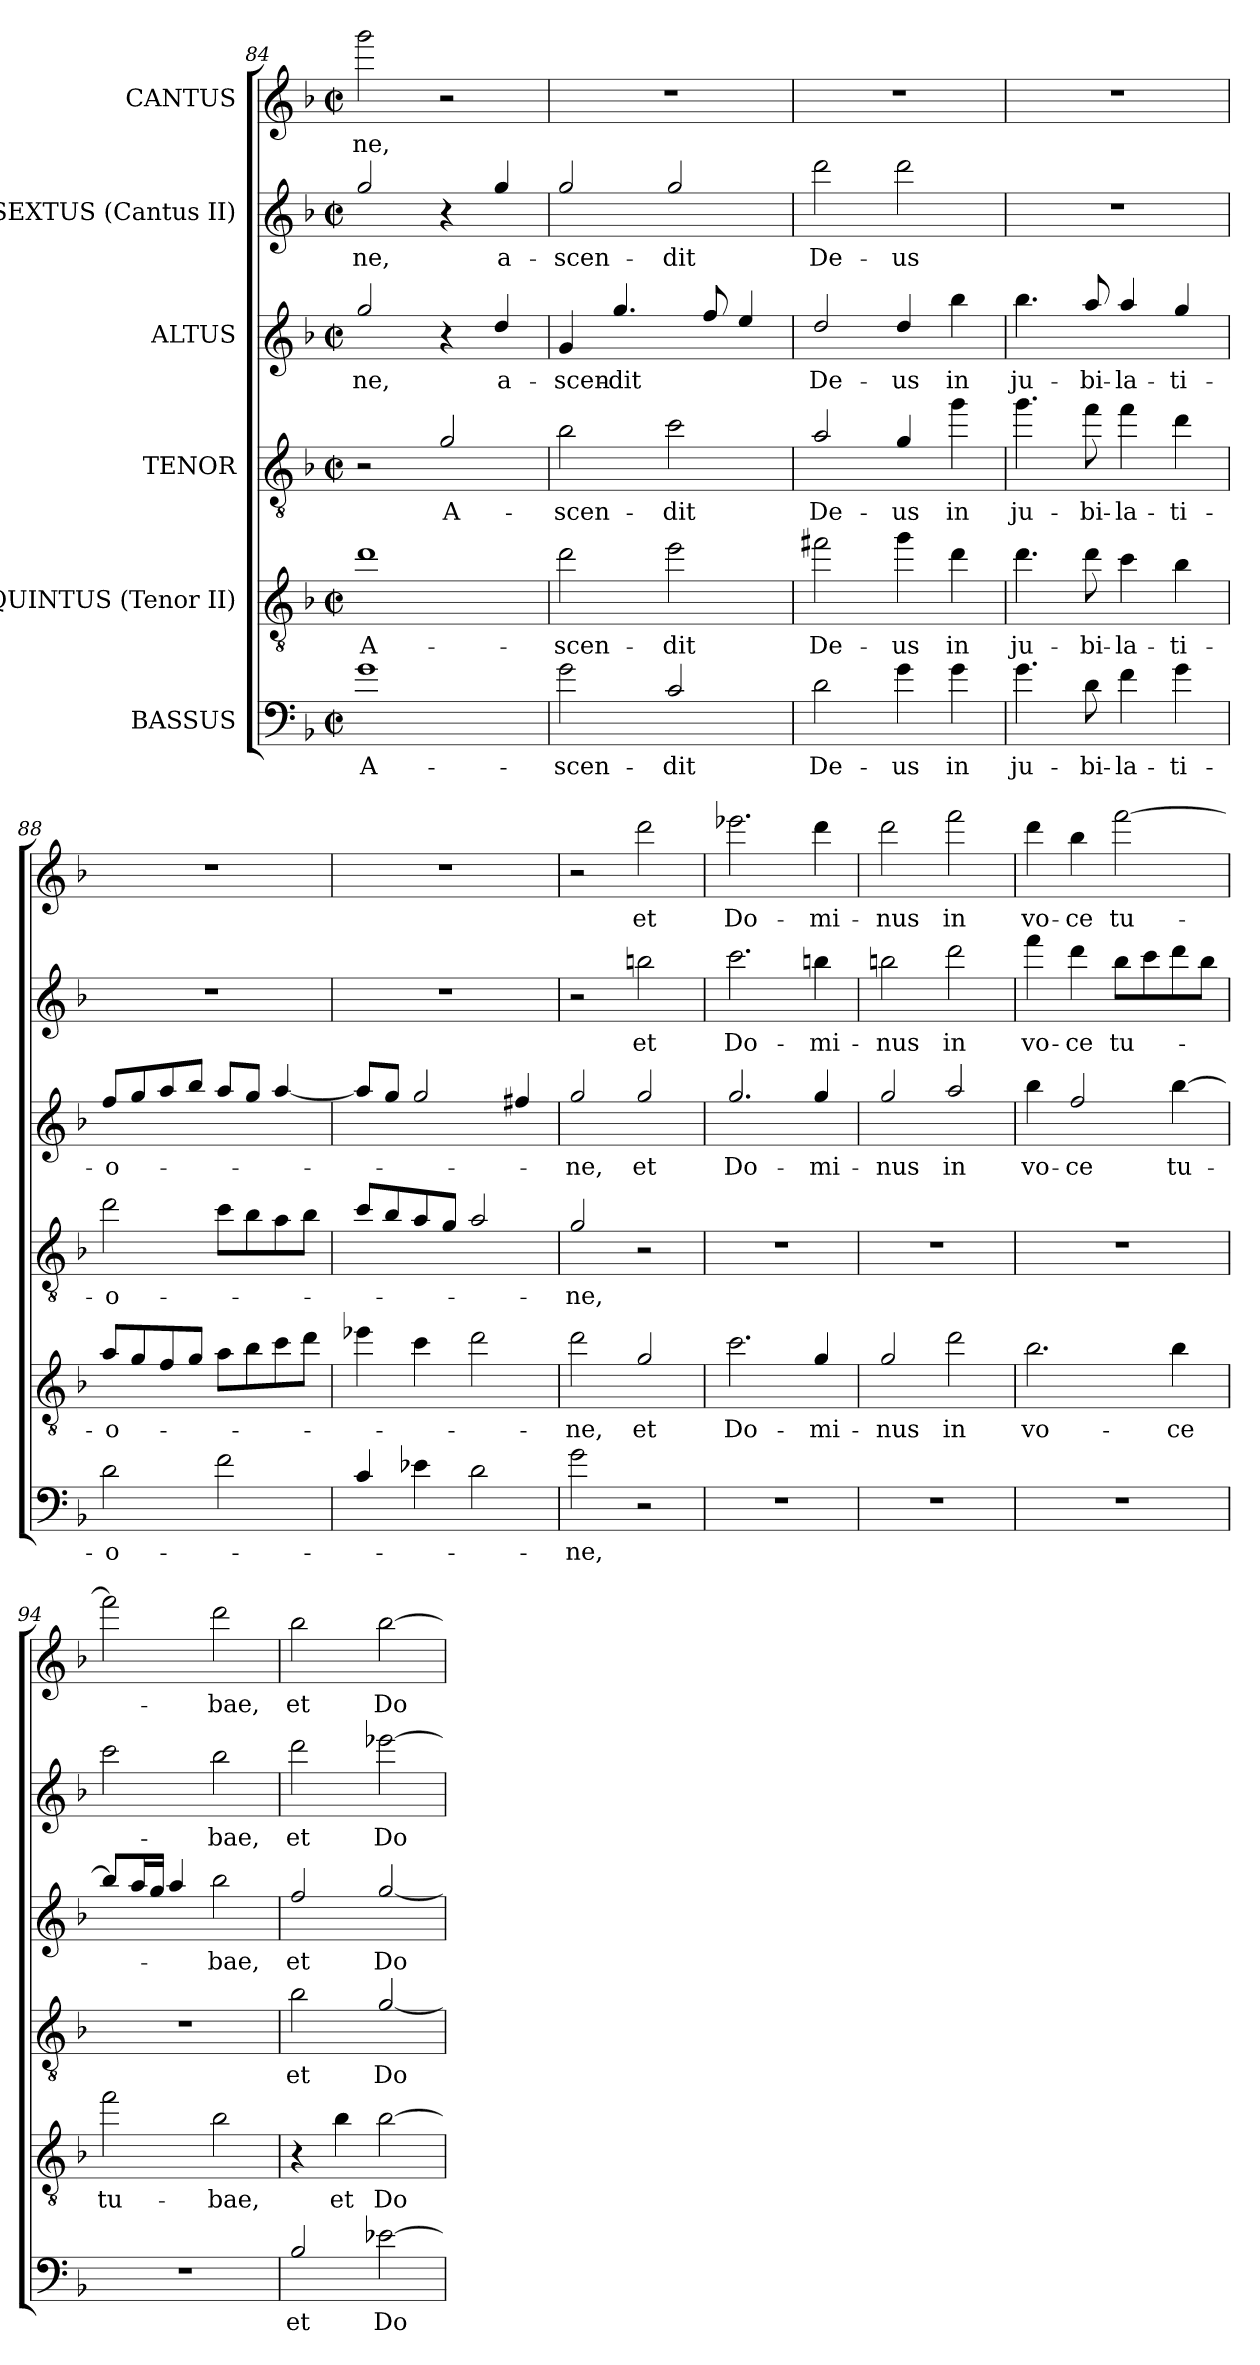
**kern	**text	**kern	**text	**kern	**text	**kern	**text	**kern	**text	**kern	**text
*part6	*part6	*part5	*part5	*part4	*part4	*part3	*part3	*part2	*part2	*part1	*part1
*staff6	*staff6	*staff5	*staff5	*staff4	*staff4	*staff3	*staff3	*staff2	*staff2	*staff1	*staff1
*I"BASSUS	*	*I"QUINTUS (Tenor II)	*	*I"TENOR	*	*I"ALTUS	*	*I"SEXTUS (Cantus II)	*	*I"CANTUS	*
*clefF4	*	*clefGv2	*	*clefGv2	*	*clefG2	*	*clefG2	*	*clefG2	*
*ITrd12c21	*	*ITrd8c14	*	*ITrd8c14	*	*ITrd12c21	*	*ITrd12c21	*	*ITrd12c21	*
*k[b-]	*	*k[b-]	*	*k[b-]	*	*k[b-]	*	*k[b-]	*	*k[b-]	*
*d:	*	*d:	*	*d:	*	*d:	*	*d:	*	*d:	*
*M2/2	*	*M2/2	*	*M2/2	*	*M2/2	*	*M2/2	*	*M2/2	*
*met(c|)	*	*met(c|)	*	*met(c|)	*	*met(c|)	*	*met(c|)	*	*met(c|)	*
=84	=84	=84	=84	=84	=84	=84	=84	=84	=84	=84	=84
1G	A-	1d	A-	2r	.	2g/	-ne,	2g/	-ne,	2gg\	-ne,
.	.	.	.	2G/	A-	4r	.	4r	.	2r	.
.	.	.	.	.	.	4d/	a-	4g/	a-	.	.
=85	=85	=85	=85	=85	=85	=85	=85	=85	=85	=85	=85
2G\	-scen-	2d\	-scen-	2B-\	-scen-	4G/	-scen-	2g/	-scen-	1r	.
.	.	.	.	.	.	4.g/	-dit	.	.	.	.
2C/	-dit	2e\	-dit	2c\	-dit	.	.	2g/	-dit	.	.
.	.	.	.	.	.	8f/	.	.	.	.	.
.	.	.	.	.	.	4e/	.	.	.	.	.
=86	=86	=86	=86	=86	=86	=86	=86	=86	=86	=86	=86
2D\	De-	2f#X\	De-	2A/	De-	2d/	De-	2dd\	De-	1r	.
4G\	-us	4g\	-us	4G/	-us	4d/	-us	2dd\	-us	.	.
4G\	in	4d\	in	4g\	in	4b-\	in	.	.	.	.
=87	=87	=87	=87	=87	=87	=87	=87	=87	=87	=87	=87
4.G\	ju-	4.d\	ju-	4.g\	ju-	4.b-\	ju-	1r	.	1r	.
8D\	-bi-	8d\	-bi-	8f\	-bi-	8a/	-bi-	.	.	.	.
4F\	-la-	4c\	-la-	4f\	-la-	4a/	-la-	.	.	.	.
4G\	-ti-	4B-\	-ti-	4d\	-ti-	4g/	-ti-	.	.	.	.
=88	=88	=88	=88	=88	=88	=88	=88	=88	=88	=88	=88
2D\	-o-	8A/L	-o-	2d\	-o-	8f/L	-o-	1r	.	1r	.
.	.	8G/	.	.	.	8g/	.	.	.	.	.
.	.	8F/	.	.	.	8a/	.	.	.	.	.
.	.	8G/J	.	.	.	8b-/J	.	.	.	.	.
2F\	.	8A\L	.	8c\L	.	8a/L	.	.	.	.	.
.	.	8B-\	.	8B-\	.	8g/J	.	.	.	.	.
.	.	8c\	.	8A\	.	[4a/	.	.	.	.	.
.	.	8d\J	.	8B-\J	.	.	.	.	.	.	.
!!LO:LB:g=z
=89	=89	=89	=89	=89	=89	=89	=89	=89	=89	=89	=89
4C/	.	4e-X\	.	8c/L	.	8a/L]	.	1r	.	1r	.
.	.	.	.	8B-/	.	8g/J	.	.	.	.	.
4E-X\	.	4c\	.	8A/	.	2g/	.	.	.	.	.
.	.	.	.	8G/J	.	.	.	.	.	.	.
2D\	.	2d\	.	2A/	.	.	.	.	.	.	.
.	.	.	.	.	.	4f#X/	.	.	.	.	.
=90	=90	=90	=90	=90	=90	=90	=90	=90	=90	=90	=90
2G\	-ne,	2d\	-ne,	2G/	-ne,	2g/	-ne,	2r	.	2r	.
2r	.	2G/	et	2r	.	2g/	et	2bn\	et	2dd\	et
=91	=91	=91	=91	=91	=91	=91	=91	=91	=91	=91	=91
1r	.	2.c\	Do-	1r	.	2.g/	Do-	2.cc\	Do-	2.ee-X\	Do-
.	.	4G/	-mi-	.	.	4g/	-mi-	4bn\	-mi-	4dd\	-mi-
=92	=92	=92	=92	=92	=92	=92	=92	=92	=92	=92	=92
1r	.	2G/	-nus	1r	.	2g/	-nus	2bn\	-nus	2dd\	-nus
.	.	2d\	in	.	.	2a/	in	2dd\	in	2ff\	in
=93	=93	=93	=93	=93	=93	=93	=93	=93	=93	=93	=93
1r	.	2.B-\	vo-	1r	.	4b-\	vo-	4ff\	vo-	4dd\	vo-
.	.	.	.	.	.	2f/	-ce	4dd\	-ce	4b-\	-ce
.	.	.	.	.	.	.	.	8b-\L	tu-	[2ff\	tu-
.	.	.	.	.	.	.	.	8cc\	.	.	.
.	.	4B-\	-ce	.	.	[4b-\	tu-	8dd\	.	.	.
.	.	.	.	.	.	.	.	8b-\J	.	.	.
=94	=94	=94	=94	=94	=94	=94	=94	=94	=94	=94	=94
1r	.	2f\	tu-	1r	.	8b-/L]	.	2cc\	.	2ff\]	.
.	.	.	.	.	.	16a/L	.	.	.	.	.
.	.	.	.	.	.	16g/JJ	.	.	.	.	.
.	.	.	.	.	.	4a/	.	.	.	.	.
.	.	2B-\	-bae,	.	.	2b-\	-bae,	2b-\	-bae,	2dd\	-bae,
=95	=95	=95	=95	=95	=95	=95	=95	=95	=95	=95	=95
2BB-/	et	4r	.	2B-\	et	2f/	et	2dd\	et	2b-\	et
.	.	4B-\	et	.	.	.	.	.	.	.	.
[2E-X\	Do-	[2B-\	Do-	[2G/	Do-	[2g/	Do-	[2ee-X\	Do-	[2b-\	Do-
=	=	=	=	=	=	=	=	=	=	=	=
*-	*-	*-	*-	*-	*-	*-	*-	*-	*-	*-	*-
